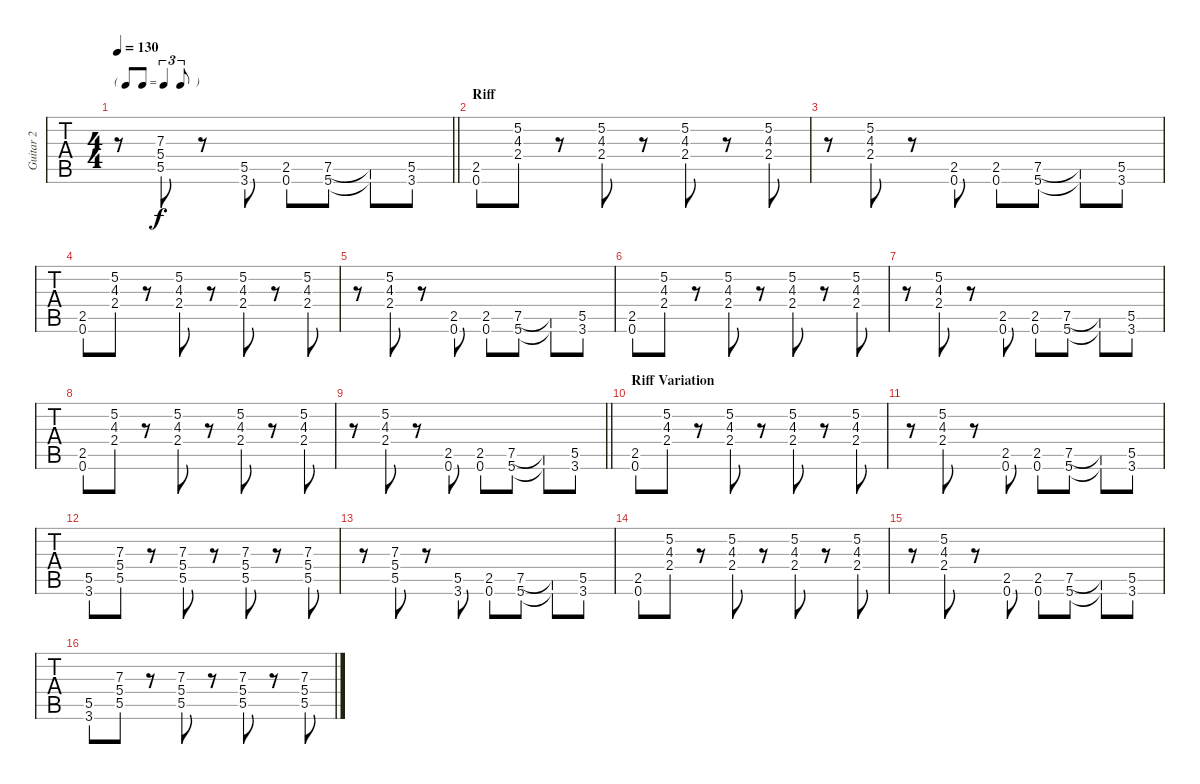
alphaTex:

\track ("Guitar 2" "Guitar 2") {instrument distortionguitar}
\staff {tabs}
\tuning (E4 B3 G3 D3 A2 E2) {hide}
\ts (4 4)
\tf triplet8th
\tempo 130
\clef g2
\barLineRight lightlight
\ks c
r.8{dy f} (7.3 5.4 5.5).8 r.8 (5.5 3.6).8 (2.5 0.6).8 (7.5 5.6).8 (7.5{t} 5.6{t}).8 (5.5 3.6).8 |
\section ("" "Riff")
(2.5 0.6).8 (5.2 4.3 2.4).8 r.8 (5.2 4.3 2.4).8 r.8 (5.2 4.3 2.4).8 r.8 (5.2 4.3 2.4).8 |
r.8 (5.2 4.3 2.4).8 r.8 (2.5 0.6).8 (2.5 0.6).8 (7.5 5.6).8 (7.5{t} 5.6{t}).8 (5.5 3.6).8 |
(2.5 0.6).8 (5.2 4.3 2.4).8 r.8 (5.2 4.3 2.4).8 r.8 (5.2 4.3 2.4).8 r.8 (5.2 4.3 2.4).8 |
r.8 (5.2 4.3 2.4).8 r.8 (2.5 0.6).8 (2.5 0.6).8 (7.5 5.6).8 (7.5{t} 5.6{t}).8 (5.5 3.6).8 |
(2.5 0.6).8 (5.2 4.3 2.4).8 r.8 (5.2 4.3 2.4).8 r.8 (5.2 4.3 2.4).8 r.8 (5.2 4.3 2.4).8 |
r.8 (5.2 4.3 2.4).8 r.8 (2.5 0.6).8 (2.5 0.6).8 (7.5 5.6).8 (7.5{t} 5.6{t}).8 (5.5 3.6).8 |
(2.5 0.6).8 (5.2 4.3 2.4).8 r.8 (5.2 4.3 2.4).8 r.8 (5.2 4.3 2.4).8 r.8 (5.2 4.3 2.4).8 |
\barLineRight lightlight
r.8 (5.2 4.3 2.4).8 r.8 (2.5 0.6).8 (2.5 0.6).8 (7.5 5.6).8 (7.5{t} 5.6{t}).8 (5.5 3.6).8 |
\section ("" "Riff Variation")
(2.5 0.6).8 (5.2 4.3 2.4).8 r.8 (5.2 4.3 2.4).8 r.8 (5.2 4.3 2.4).8 r.8 (5.2 4.3 2.4).8 |
r.8 (5.2 4.3 2.4).8 r.8 (2.5 0.6).8 (2.5 0.6).8 (7.5 5.6).8 (7.5{t} 5.6{t}).8 (5.5 3.6).8 |
(5.5 3.6).8 (7.3 5.4 5.5).8 r.8 (7.3 5.4 5.5).8 r.8 (7.3 5.4 5.5).8 r.8 (7.3 5.4 5.5).8 |
r.8 (7.3 5.4 5.5).8 r.8 (5.5 3.6).8 (2.5 0.6).8 (7.5 5.6).8 (7.5{t} 5.6{t}).8 (5.5 3.6).8 |
(2.5 0.6).8 (5.2 4.3 2.4).8 r.8 (5.2 4.3 2.4).8 r.8 (5.2 4.3 2.4).8 r.8 (5.2 4.3 2.4).8 |
r.8 (5.2 4.3 2.4).8 r.8 (2.5 0.6).8 (2.5 0.6).8 (7.5 5.6).8 (7.5{t} 5.6{t}).8 (5.5 3.6).8 |
(5.5 3.6).8 (7.3 5.4 5.5).8 r.8 (7.3 5.4 5.5).8 r.8 (7.3 5.4 5.5).8 r.8 (7.3 5.4 5.5).8
